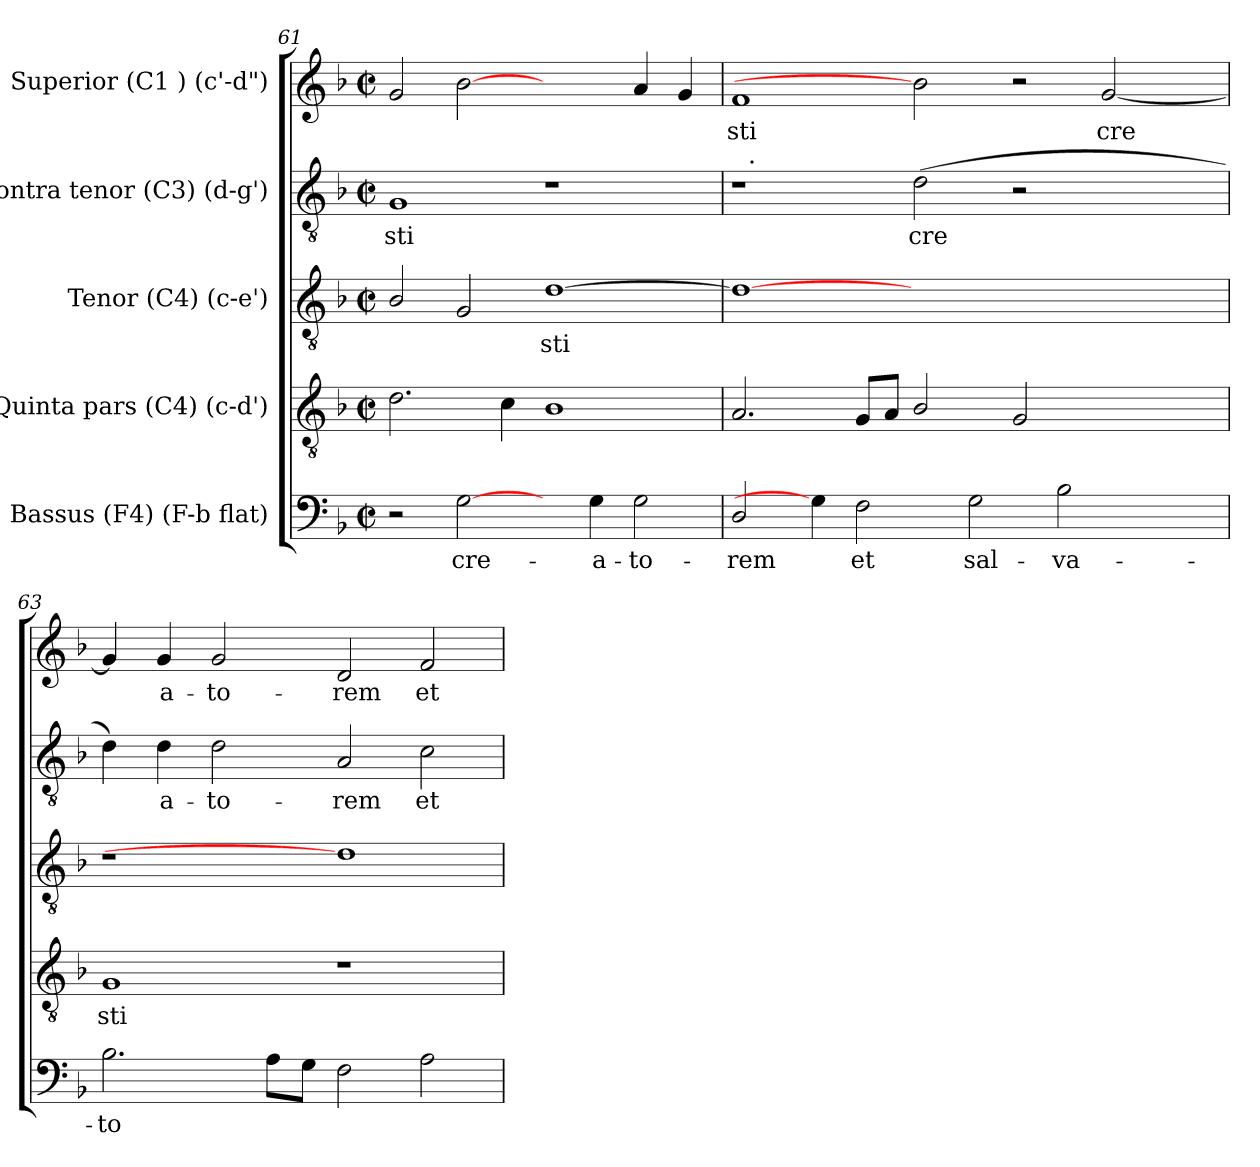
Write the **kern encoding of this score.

**kern	**text	**kern	**text	**kern	**text	**kern	**text	**kern	**text
*part5	*part5	*part4	*part4	*part3	*part3	*part2	*part2	*part1	*part1
*staff5	*staff5	*staff4	*staff4	*staff3	*staff3	*staff2	*staff2	*staff1	*staff1
*I"Bassus (F4)  (F-b flat)	*	*I"Quinta pars (C4)  (c-d')	*	*I"Tenor (C4)  (c-e')	*	*I"Contra tenor (C3)  (d-g')	*	*I"Superior (C1 )  (c'-d")	*
*clefF4	*	*clefGv2	*	*clefGv2	*	*clefGv2	*	*clefG2	*
*k[b-]	*	*k[b-]	*	*k[b-]	*	*k[b-]	*	*k[b-]	*
*F:	*	*F:	*	*F:	*	*F:	*	*F:	*
*M2/2	*	*M2/2	*	*M2/2	*	*M2/2	*	*M2/2	*
*met(c|)	*	*met(c|)	*	*met(c|)	*	*met(c|)	*	*met(c|)	*
=61	=61	=61	=61	=61	=61	=61	=61	=61	=61
!	!	!	!LO:LY:b:cj	!	!LO:LY:b:cj	!	!LO:LY:b:cj	!	!LO:LY:b:cj
2r	.	2.d\	--	2B-/	--	1G	-sti	2g/	--
!	!LO:LY:b:cj	!	!	!	!LO:LY:b:cj	!	!	!	!LO:LY:b:cj
[2G\	cre-	.	.	2G/	--	.	.	[2b-	--
!	!	!	!LO:LY:b:cj	!	!	!	!	!	!
.	.	4c\	--	.	.	.	.	.	.
!	!	!	!LO:LY:b:cj	!	!LO:LY:b:cj	!	!	!	!
4ryy	.	1B-	--	[>1d	-sti	1r	.	2ryy	.
!	!LO:LY:b:cj	!	!	!	!	!	!	!	!
4G\	-a-	.	.	.	.	.	.	.	.
!	!LO:LY:b:cj	!	!	!	!	!	!	!	!LO:LY:b:cj
2G\	-to-	.	.	.	.	.	.	4a/	--
!	!	!	!	!	!	!	!	!	!LO:LY:b:cj
.	.	.	.	.	.	.	.	4g/	--
=62	=62	=62	=62	=62	=62	=62	=62	=62	=62
!	!LO:LY:b:cj	!	!LO:LY:b:cj	!	!LO:LY:b:cj	!	!	!	!LO:LY:b:cj
*	*	*	*	*	*	*^	*	*	*
2D/	-rem	2.A/	--	1d_	.	1r	32.ryy	.	1f	-sti
!	!	!	!	!	!	!	!LO:TX:a:t=.	!	!	!
.	.	.	.	.	.	.	1ryy	.	.	.
4G\]	.	.	.	.	.	.	.	.	.	.
!	!LO:LY:b:cj	!	!LO:LY:b:cj	!	!	!	!	!	!	!
2F\	et	8G/L	--	.	.	.	.	.	.	.
!	!	!	!LO:LY:b:cj	!	!	!	!	!	!	!
.	.	8A/J	--	.	.	.	.	.	.	.
!	!	!	!LO:LY:b:cj	!	!	!	!	!LO:LY:b:cj	!	!
.	.	2B-/	--	1.ryy	.	(>2d\	.	cre-	2b-]	.
.	.	.	.	.	.	.	1ryy	.	.	.
!	!LO:LY:b:cj	!	!	!	!	!	!	!	!	!
2G\	sal-	.	.	.	.	.	.	.	.	.
!	!	!	!LO:LY:b:cj	!	!	!	!	!	!	!
.	.	2G/	--	.	.	2r	.	.	2r	.
!	!LO:LY:b:cj	!	!	!	!	!	!	!	!	!
2B-\	-va-	.	.	.	.	.	.	.	.	.
!	!	!	!	!	!	!	!	!	!	!LO:LY:b:cj
.	.	2ryy	.	.	.	2ryy	.	.	[<2g/	cre-
.	.	.	.	.	.	.	4ryy	.	.	.
4ryy	.	.	.	.	.	.	.	.	.	.
.	.	.	.	.	.	.	8ryy	.	.	.
.	.	.	.	.	.	.	16ryy	.	.	.
.	.	.	.	.	.	.	64ryy	.	.	.
=63	=63	=63	=63	=63	=63	=63	=63	=63	=63	=63
!	!LO:LY:b:cj	!	!LO:LY:b:cj	!	!	!	!	!LO:LY:b:cj	!	!LO:LY:b:cj
*	*	*	*	*	*	*v	*v	*	*	*
2.B-\	-to-	1G	-sti	1r	.	4d\)	--	4g/]	--
!	!	!	!	!	!	!	!LO:LY:b:cj	!	!LO:LY:b:cj
.	.	.	.	.	.	4d\	-a-	4g/	-a-
!	!	!	!	!	!	!	!LO:LY:b:cj	!	!LO:LY:b:cj
.	.	.	.	.	.	2d\	-to-	2g/	-to-
!	!LO:LY:b:cj	!	!	!	!	!	!	!	!
8A\L	--	.	.	.	.	.	.	.	.
!	!LO:LY:b:cj	!	!	!	!	!	!	!	!
8G\J	--	.	.	.	.	.	.	.	.
!	!LO:LY:b:cj	!	!	!	!	!	!LO:LY:b:cj	!	!LO:LY:b:cj
2F\	--	1r	.	1d]	.	2A/	-rem	2d/	-rem
!	!LO:LY:b:cj	!	!	!	!	!	!LO:LY:b:cj	!	!LO:LY:b:cj
2A\	--	.	.	.	.	2c\	et	2f/	et
=	=	=	=	=	=	=	=	=	=
*-	*-	*-	*-	*-	*-	*-	*-	*-	*-
